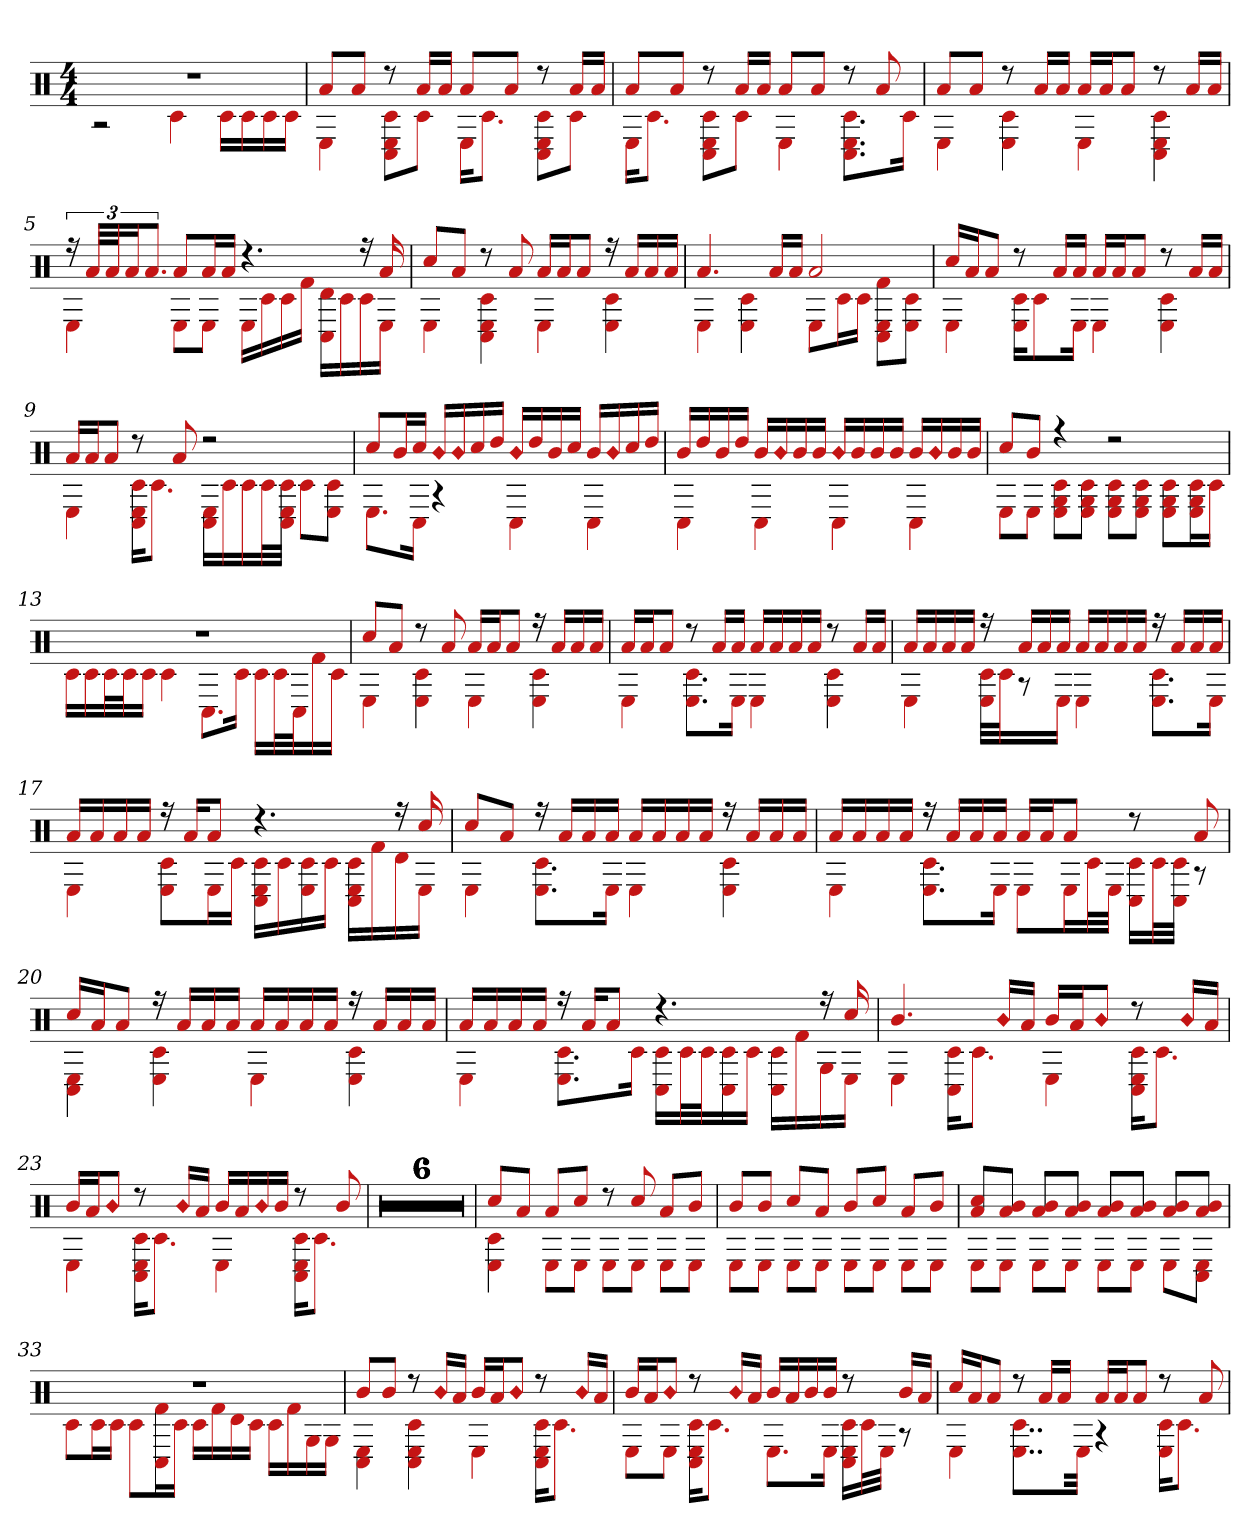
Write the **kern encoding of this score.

**kern
*part1
*staff1
*clefX
*k[]
*M4/4
=1
*^
1r	2r
.	4c#
.	16c#LL
.	16c#
.	16c#
.	16c#JJ
=2	=2
8aL	4E
8aJ	.
8r	8C# 8c# 8EL
16aLL	8c#J
16aJJ	.
8aL	16EKL
.	8.c#J
8aJ	.
8r	8C# 8c# 8EL
16aLL	8c#J
16aJJ	.
=3	=3
8aL	16EKL
.	8.c#J
8aJ	.
8r	8C# 8c# 8EL
16aLL	8c#J
16aJJ	.
8aL	4E
8aJ	.
8r	8.C# 8.E 8.c#L
8a	.
.	16c#Jk
=4	=4
8aL	4E
8aJ	.
8r	4E 4c#
16aLL	.
16aJJ	.
16aLL	4E
16aJ	.
8aJ	.
8r	4C# 4E 4c#
16aLL	.
16aJJ	.
=5	=5
24r	4E
48aLLL	.
48aJ	.
24aJ	.
12.aJ	.
8aL	8EL
16aL	8EJ
16aJJ	.
4.r	16ELL
.	16c#
.	16c#
.	16f#JJ
.	16C# 16dLL
.	16c#
16r	16c#
16a	16EJJ
=6	=6
8cc#L	4E
8aJ	.
8r	4C# 4c# 4E
8a	.
16aLL	4E
16aJ	.
8aJ	.
16r	4E 4c#
16aLL	.
16a	.
16aJJ	.
=7	=7
4.a	4E
.	4E 4c#
16aLL	.
16aJJ	.
2a	8EL
.	16c#L
.	16c#JJ
.	8E 8C# 8f#L
.	8c# 8EJ
=8	=8
16cc#LL	4E
16aJ	.
8aJ	.
8r	16c# 16EKL
.	8c#
16aLL	.
16aJJ	16EJk
16aLL	4E
16aJ	.
8aJ	.
8r	4E 4c#
16aLL	.
16aJJ	.
=9	=9
16aLL	4E
16aJ	.
8aJ	.
8r	16C# 16c# 16EKL
.	8.c#J
8a	.
2r	16C# 16ELL
.	16c#
.	16c#
.	32c#L
.	32C# 32E 32c#JJJ
.	8c#L
.	8c# 8EJ
=10	=10
8cc#L	8.EL
16bL	.
16cc#JJ	16C#Jk
!LO:N:head=diamond	!
16bLL	4r
!LO:N:head=diamond	!
16b	.
16cc#	.
16ddJJ	.
!LO:N:head=diamond	!
16bLL	4C#
16dd	.
16b	.
16cc#JJ	.
16bLL	4C#
!LO:N:head=diamond	!
16b	.
16cc#	.
16ddJJ	.
=11	=11
16bLL	4C#
16dd	.
16b	.
16ddJJ	.
16bLL	4C#
!LO:N:head=diamond	!
16b	.
16b	.
16bJJ	.
!LO:N:head=diamond	!
16bLL	4C#
16b	.
16b	.
16bJJ	.
16bLL	4C#
!LO:N:head=diamond	!
16b	.
16b	.
16bJJ	.
=12	=12
8cc#L	8EL
8bJ	8EJ
4r	8E 8G 8c#L
.	8E 8c# 8GJ
2r	8c# 8E 8GL
.	8E 8c# 8GJ
.	8E 8c# 8GL
.	16E 16c# 16GL
.	16c#JJ
=13	=13
1r	16c#LL
.	16c#
.	32c#L
.	32c#J
.	16c#JJ
.	4c#
.	8.C#L
.	16c#Jk
.	16c#LL
.	32c#L
.	32C#J
.	16f#
.	16c#JJ
=14	=14
8cc#L	4E
8aJ	.
8r	4c# 4E
8a	.
16aLL	4E
16aJ	.
8aJ	.
16r	4E 4c#
16aLL	.
16a	.
16aJJ	.
=15	=15
16aLL	4E
16aJ	.
8aJ	.
8r	8.c# 8.EL
16aLL	.
16aJJ	16EJk
16aLL	4E
16a	.
16a	.
16aJJ	.
8r	4E 4c#
16aLL	.
16aJJ	.
=16	=16
16aLL	4E
16a	.
16a	.
16aJJ	.
16r	32c# 32ELLL
.	32c#J
16aLL	8r
16a	.
16aJJ	16EJJ
16aLL	4E
16a	.
16a	.
16aJJ	.
16r	8.E 8.c#L
16aLL	.
16a	.
16aJJ	16EJk
=17	=17
16aLL	4E
16a	.
16a	.
16aJJ	.
16r	8E 8c#L
16aKL	.
8aJ	16EL
.	16c#JJ
4.r	16E 16c# 16C#LL
.	16c#
.	16E 16c#
.	16c#JJ
.	16C# 16E 16c#LL
.	16f#
16r	16d
16cc#	16EJJ
=18	=18
8cc#L	4E
8aJ	.
16r	8.c# 8.EL
16aLL	.
16a	.
16aJJ	16EJk
16aLL	4E
16a	.
16a	.
16aJJ	.
16r	4E 4c#
16aLL	.
16a	.
16aJJ	.
=19	=19
16aLL	4E
16a	.
16a	.
16aJJ	.
16r	8.E 8.c#L
16aLL	.
16a	.
16aJJ	16EJk
16aLL	8EL
16aJ	.
8aJ	16EL
.	32c#L
.	32EJJJ
8r	16C# 16c#LL
.	32c#L
.	32C# 32c#JJJ
8a	8r
=20	=20
16cc#LL	4C# 4E
16aJ	.
8aJ	.
16r	4E 4c#
16aLL	.
16a	.
16aJJ	.
16aLL	4E
16a	.
16a	.
16aJJ	.
16r	4E 4c#
16aLL	.
16a	.
16aJJ	.
=21	=21
16aLL	4E
16a	.
16a	.
16aJJ	.
16r	8.c# 8.EL
16aKL	.
8aJ	.
.	16c#Jk
4.r	16c# 16C#LL
.	32c#L
.	32c#J
.	16c# 16C#
.	16c#JJ
.	16c# 16C#LL
.	16f#
16r	16G
16cc#	16EJJ
=22	=22
4.b	4E
.	16C# 16c#KL
.	8.c#J
!LO:N:head=diamond	!
16bLL	.
16aJJ	.
16bLL	4E
16aJ	.
!LO:N:head=diamond	!
8bJ	.
8r	16C# 16c# 16EKL
.	8.c#J
!LO:N:head=diamond	!
16bLL	.
16aJJ	.
=23	=23
16bLL	4E
16aJ	.
!LO:N:head=diamond	!
8bJ	.
8r	16C# 16c# 16EKL
.	8.c#J
!LO:N:head=diamond	!
16bLL	.
16aJJ	.
16bLL	4E
16a	.
!LO:N:head=diamond	!
16b	.
16bJJ	.
8r	16C# 16E 16c#KL
.	8.c#J
8b	.
=24	=24
1r	1r
=25	=25
1r	1r
=26	=26
1r	1r
=27	=27
1r	1r
=28	=28
1r	1r
=29	=29
1r	1r
=30	=30
8cc#L	4E 4c#
8aJ	.
8aL	8EL
8cc#J	8EJ
8r	8EL
8cc#	8EJ
8aL	8EL
8bJ	8EJ
=31	=31
8bL	8EL
8bJ	8EJ
8cc#L	8EL
8aJ	8EJ
8bL	8EL
8cc#J	8EJ
8aL	8EL
8bJ	8EJ
=32	=32
8a 8cc#L	8EL
8a 8bJ	8EJ
8a 8bL	8EL
8a 8bJ	8EJ
8a 8bL	8EL
8a 8bJ	8EJ
8a 8bL	8EL
8b 8aJ	8E 8C#J
=33	=33
1r	8c#L
.	16c#L
.	16c#JJ
.	8c#L
.	16C# 16f#L
.	16c#JJ
.	16c#LL
.	16f#
.	16d
.	16c#JJ
.	16c#LL
.	16f#
.	16G
.	16GJJ
=34	=34
8bL	4E 4C#
8bJ	.
8r	4C# 4c# 4E
!LO:N:head=diamond	!
16bLL	.
16aJJ	.
16bLL	4E
16aJ	.
!LO:N:head=diamond	!
8bJ	.
8r	16C# 16c# 16EKL
.	8.c#J
!LO:N:head=diamond	!
16bLL	.
16aJJ	.
=35	=35
16bLL	8EL
16aJ	.
!LO:N:head=diamond	!
8bJ	8EJ
8r	16E 16c# 16C#KL
.	8.c#J
!LO:N:head=diamond	!
16bLL	.
16aJJ	.
16bLL	8.EL
16a	.
16b	.
16bJJ	16EJk
8r	16E 16c# 16C#LL
.	32c#L
.	32EJJJ
16bLL	8r
16aJJ	.
=36	=36
16cc#LL	4E
16aJ	.
8aJ	.
8r	8..E 8..c#L
16aLL	.
16aJJ	.
.	32EJkk
16aLL	4r
16aJ	.
8aJ	.
8r	16E 16c#KL
.	8.c#J
8a	.
*v	*v
=
*-
